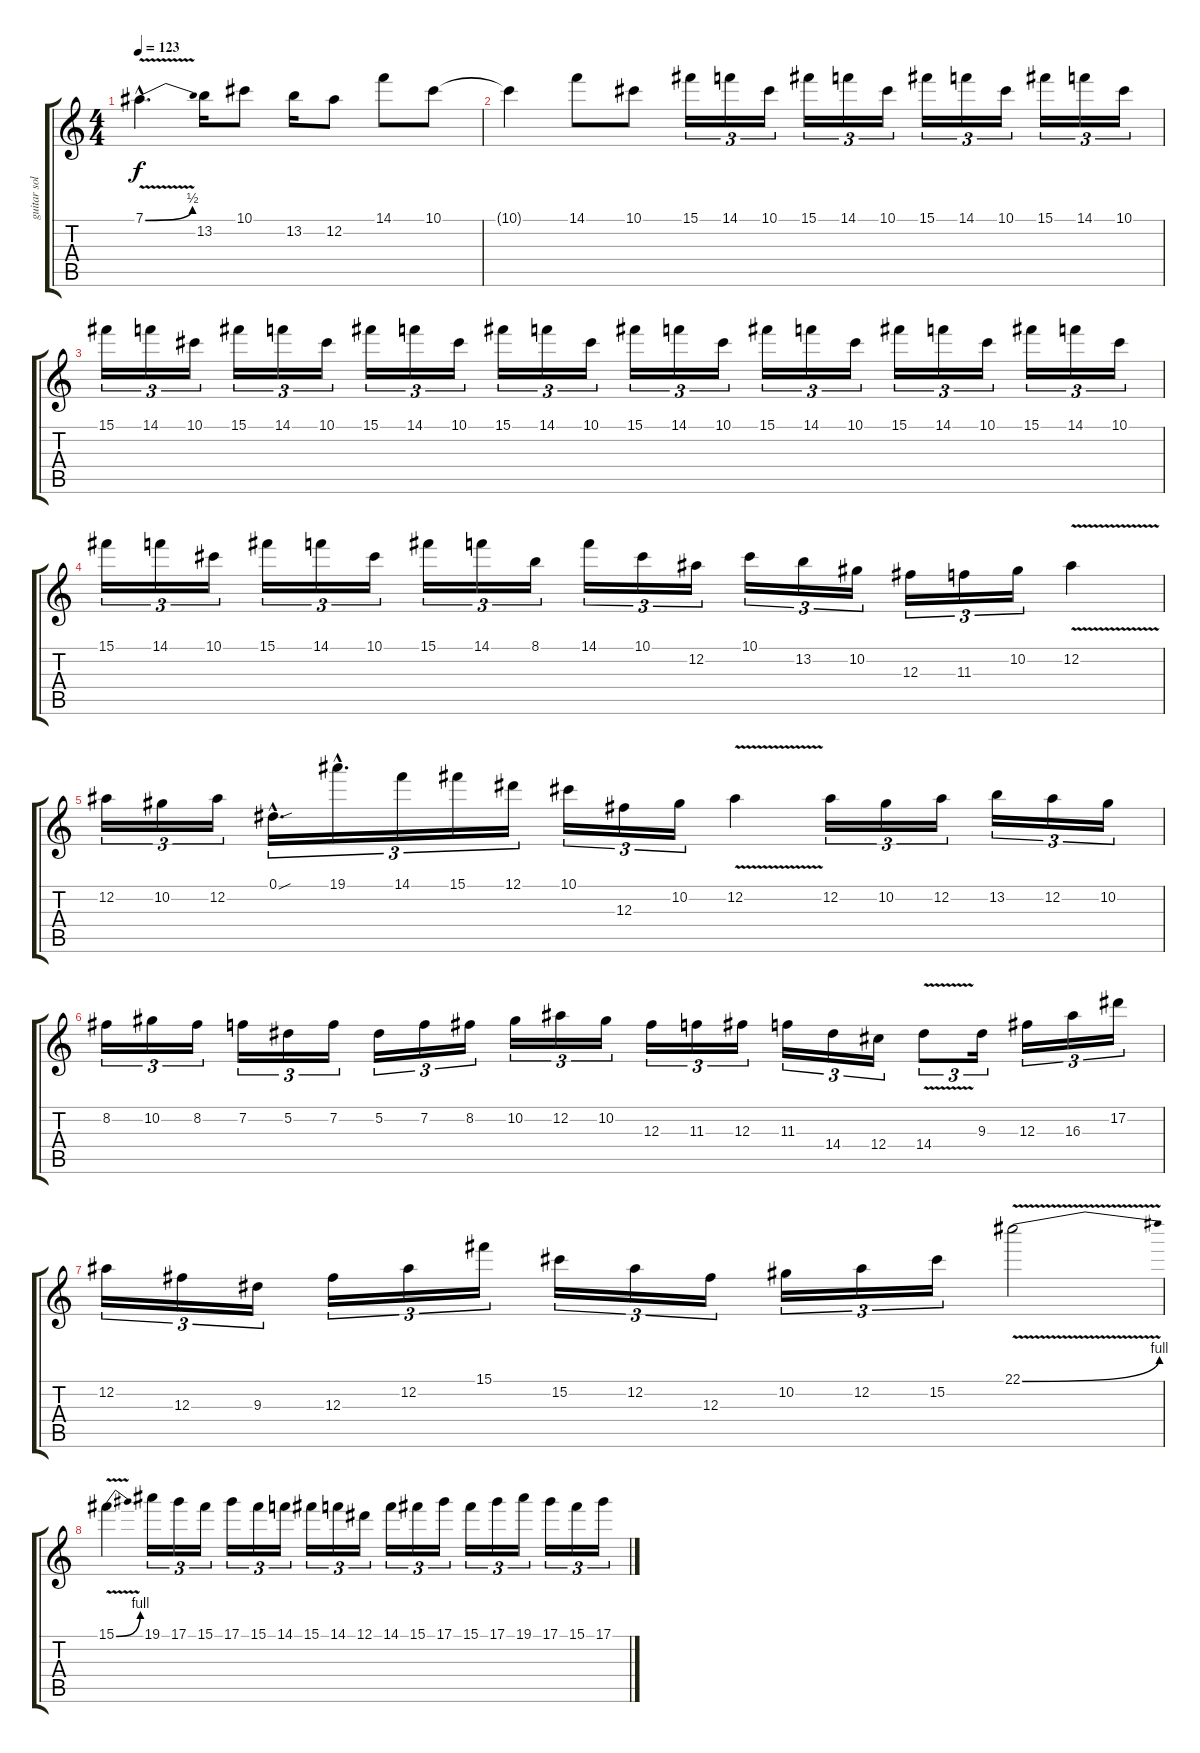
\track ("guitar solo" "guitar sol") {instrument overdrivenguitar}
\staff {score tabs}
\tuning (Eb4 Bb3 Gb3 Db3 Ab2 Eb2) {hide}
\ts (4 4)
\tempo 123
\clef g2
\ks c
7.1{be (bend 0 0 60 2) v hac}.4{d dy f} 13.2.16 10.1.8 13.2.16 12.2.8 14.1.8 10.1.8 |
10.1{t}.4 14.1.8 10.1.8 15.1.16{tu (3 2)} 14.1.16{tu (3 2)} 10.1.16{tu (3 2)} 15.1.16{tu (3 2)} 14.1.16{tu (3 2)} 10.1.16{tu (3 2)} 15.1.16{tu (3 2)} 14.1.16{tu (3 2)} 10.1.16{tu (3 2)} 15.1.16{tu (3 2)} 14.1.16{tu (3 2)} 10.1.16{tu (3 2)} |
15.1.16{tu (3 2)} 14.1.16{tu (3 2)} 10.1.16{tu (3 2)} 15.1.16{tu (3 2)} 14.1.16{tu (3 2)} 10.1.16{tu (3 2)} 15.1.16{tu (3 2)} 14.1.16{tu (3 2)} 10.1.16{tu (3 2)} 15.1.16{tu (3 2)} 14.1.16{tu (3 2)} 10.1.16{tu (3 2)} 15.1.16{tu (3 2)} 14.1.16{tu (3 2)} 10.1.16{tu (3 2)} 15.1.16{tu (3 2)} 14.1.16{tu (3 2)} 10.1.16{tu (3 2)} 15.1.16{tu (3 2)} 14.1.16{tu (3 2)} 10.1.16{tu (3 2)} 15.1.16{tu (3 2)} 14.1.16{tu (3 2)} 10.1.16{tu (3 2)} |
15.1.16{tu (3 2)} 14.1.16{tu (3 2)} 10.1.16{tu (3 2)} 15.1.16{tu (3 2)} 14.1.16{tu (3 2)} 10.1.16{tu (3 2)} 15.1.16{tu (3 2)} 14.1.16{tu (3 2)} 8.1.16{tu (3 2)} 14.1.16{tu (3 2)} 10.1.16{tu (3 2)} 12.2.16{tu (3 2)} 10.1.16{tu (3 2)} 13.2.16{tu (3 2)} 10.2.16{tu (3 2)} 12.3.16{tu (3 2)} 11.3.16{tu (3 2)} 10.2.16{tu (3 2)} 12.2{v}.4 |
12.2.16{tu (3 2)} 10.2.16{tu (3 2)} 12.2.16{tu (3 2)} 0.1{sou hac}.16{d tu (3 2)} 19.1{hac}.16{d tu (3 2)} 14.1.16{tu (3 2)} 15.1.16{tu (3 2)} 12.1.16{tu (3 2)} 10.1.16{tu (3 2)} 12.3.16{tu (3 2)} 10.2.16{tu (3 2)} 12.2{v}.4 12.2.16{tu (3 2)} 10.2.16{tu (3 2)} 12.2.16{tu (3 2)} 13.2.16{tu (3 2)} 12.2.16{tu (3 2)} 10.2.16{tu (3 2)} |
8.2.16{tu (3 2)} 10.2.16{tu (3 2)} 8.2.16{tu (3 2)} 7.2.16{tu (3 2)} 5.2.16{tu (3 2)} 7.2.16{tu (3 2)} 5.2.16{tu (3 2)} 7.2.16{tu (3 2)} 8.2.16{tu (3 2)} 10.2.16{tu (3 2)} 12.2.16{tu (3 2)} 10.2.16{tu (3 2)} 12.3.16{tu (3 2)} 11.3.16{tu (3 2)} 12.3.16{tu (3 2)} 11.3.16{tu (3 2)} 14.4.16{tu (3 2)} 12.4.16{tu (3 2)} 14.4{v}.8{tu (3 2)} 9.3.16{tu (3 2)} 12.3.16{tu (3 2)} 16.3.16{tu (3 2)} 17.2.16{tu (3 2)} |
12.2.16{tu (3 2)} 12.3.16{tu (3 2)} 9.3.16{tu (3 2)} 12.3.16{tu (3 2)} 12.2.16{tu (3 2)} 15.1.16{tu (3 2)} 15.2.16{tu (3 2)} 12.2.16{tu (3 2)} 12.3.16{tu (3 2)} 10.2.16{tu (3 2)} 12.2.16{tu (3 2)} 15.2.16{tu (3 2)} 22.1{be (bend 0 0 60 4) v}.2 |
15.1{be (bend 0 0 60 4) v}.4 19.1.16{tu (3 2)} 17.1.16{tu (3 2)} 15.1.16{tu (3 2)} 17.1.16{tu (3 2)} 15.1.16{tu (3 2)} 14.1.16{tu (3 2)} 15.1.16{tu (3 2)} 14.1.16{tu (3 2)} 12.1.16{tu (3 2)} 14.1.16{tu (3 2)} 15.1.16{tu (3 2)} 17.1.16{tu (3 2)} 15.1.16{tu (3 2)} 17.1.16{tu (3 2)} 19.1.16{tu (3 2)} 17.1.16{tu (3 2)} 15.1.16{tu (3 2)} 17.1.16{tu (3 2)}
